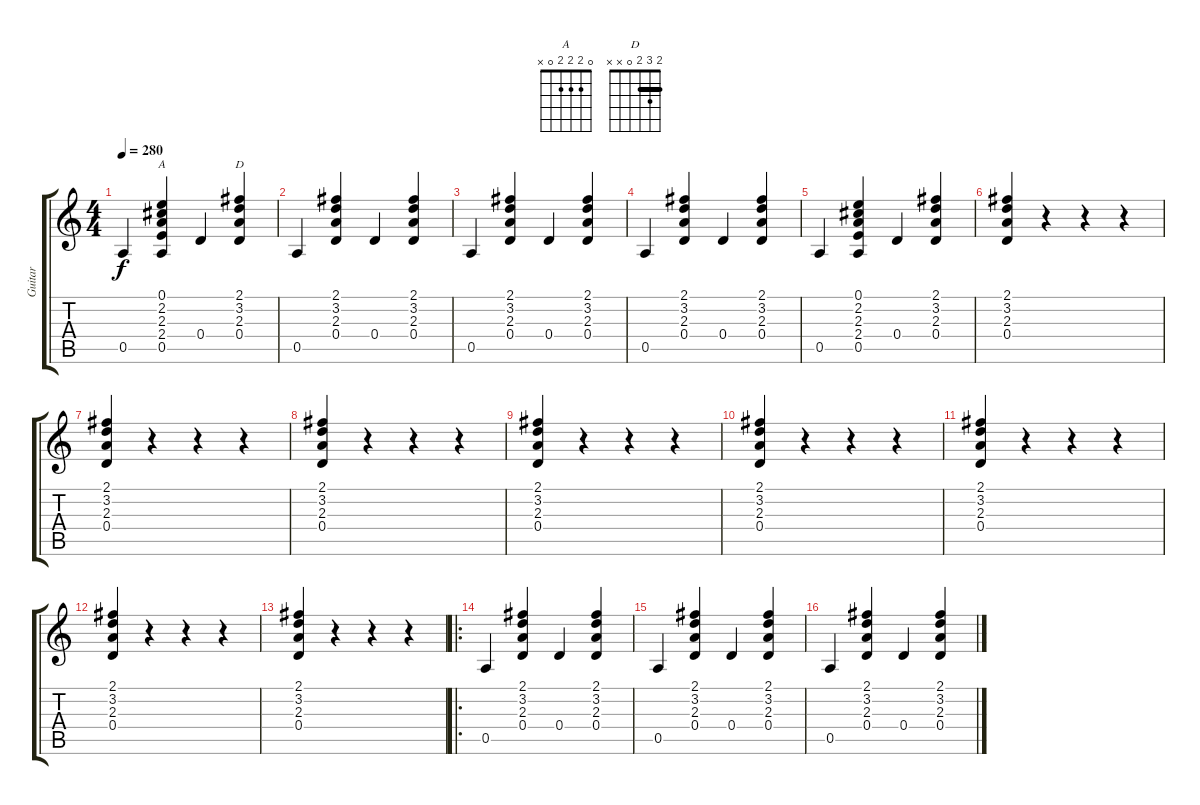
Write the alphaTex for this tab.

\track ("Guitar" "Guitar") {instrument acousticguitarsteel}
\staff {score tabs}
\tuning (E4 B3 G3 D3 A2 E2) {hide}
\chord ("A" 0 2 2 2 0 x)
\chord ("D" 2 3 2 0 x x) {barre 2}
\ts (4 4)
\tempo 280
\clef g2
\ks c
0.5.4{dy f} (0.1 2.2 2.3 2.4 0.5).4{ch "A"} 0.4.4 (2.1 3.2 2.3 0.4).4{ch "D"} |
0.5.4 (2.1 3.2 2.3 0.4).4 0.4.4 (2.1 3.2 2.3 0.4).4 |
0.5.4 (2.1 3.2 2.3 0.4).4 0.4.4 (2.1 3.2 2.3 0.4).4 |
0.5.4 (2.1 3.2 2.3 0.4).4 0.4.4 (2.1 3.2 2.3 0.4).4 |
0.5.4 (0.1 2.2 2.3 2.4 0.5).4 0.4.4 (2.1 3.2 2.3 0.4).4 |
(2.1 3.2 2.3 0.4).4 r.4 r.4 r.4 |
(2.1 3.2 2.3 0.4).4 r.4 r.4 r.4 |
(2.1 3.2 2.3 0.4).4 r.4 r.4 r.4 |
(2.1 3.2 2.3 0.4).4 r.4 r.4 r.4 |
(2.1 3.2 2.3 0.4).4 r.4 r.4 r.4 |
(2.1 3.2 2.3 0.4).4 r.4 r.4 r.4 |
(2.1 3.2 2.3 0.4).4 r.4 r.4 r.4 |
(2.1 3.2 2.3 0.4).4 r.4 r.4 r.4 |
\ro
0.5.4 (2.1 3.2 2.3 0.4).4 0.4.4 (2.1 3.2 2.3 0.4).4 |
0.5.4 (2.1 3.2 2.3 0.4).4 0.4.4 (2.1 3.2 2.3 0.4).4 |
0.5.4 (2.1 3.2 2.3 0.4).4 0.4.4 (2.1 3.2 2.3 0.4).4
